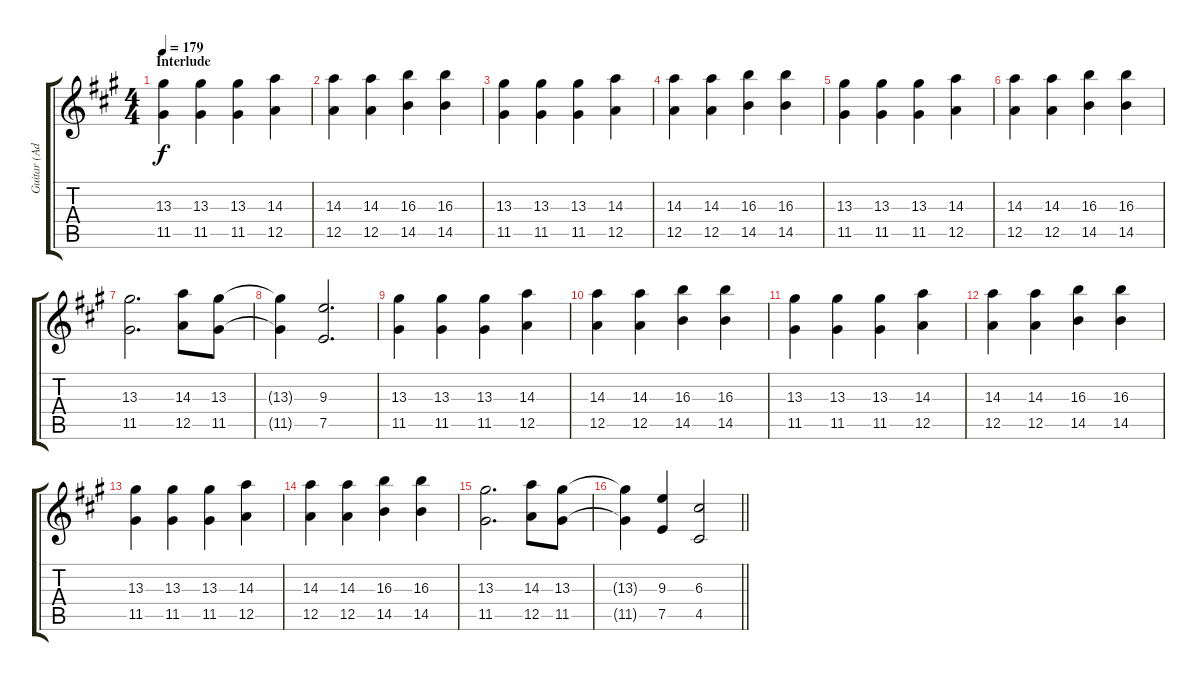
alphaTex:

\track ("Guitar (Adam Gontier)" "Guitar (Ad") {instrument acousticguitarnylon}
\staff {score tabs}
\tuning (E4 B3 G3 D3 A2 D2) {hide}
\ts (4 4)
\section ("" "Interlude")
\tempo 179
\clef g2
\ks f#minor
(13.3 11.5).4{dy f} (13.3 11.5).4 (13.3 11.5).4 (14.3 12.5).4 |
(14.3 12.5).4 (14.3 12.5).4 (16.3 14.5).4 (16.3 14.5).4 |
(13.3 11.5).4 (13.3 11.5).4 (13.3 11.5).4 (14.3 12.5).4 |
(14.3 12.5).4 (14.3 12.5).4 (16.3 14.5).4 (16.3 14.5).4 |
(13.3 11.5).4 (13.3 11.5).4 (13.3 11.5).4 (14.3 12.5).4 |
(14.3 12.5).4 (14.3 12.5).4 (16.3 14.5).4 (16.3 14.5).4 |
(13.3 11.5).2{d} (14.3 12.5).8 (13.3 11.5).8 |
(13.3{t} 11.5{t}).4 (9.3 7.5).2{d} |
(13.3 11.5).4 (13.3 11.5).4 (13.3 11.5).4 (14.3 12.5).4 |
(14.3 12.5).4 (14.3 12.5).4 (16.3 14.5).4 (16.3 14.5).4 |
(13.3 11.5).4 (13.3 11.5).4 (13.3 11.5).4 (14.3 12.5).4 |
(14.3 12.5).4 (14.3 12.5).4 (16.3 14.5).4 (16.3 14.5).4 |
(13.3 11.5).4 (13.3 11.5).4 (13.3 11.5).4 (14.3 12.5).4 |
(14.3 12.5).4 (14.3 12.5).4 (16.3 14.5).4 (16.3 14.5).4 |
(13.3 11.5).2{d} (14.3 12.5).8 (13.3 11.5).8 |
\barLineRight lightlight
(13.3{t} 11.5{t}).4 (9.3 7.5).4 (6.3 4.5).2
